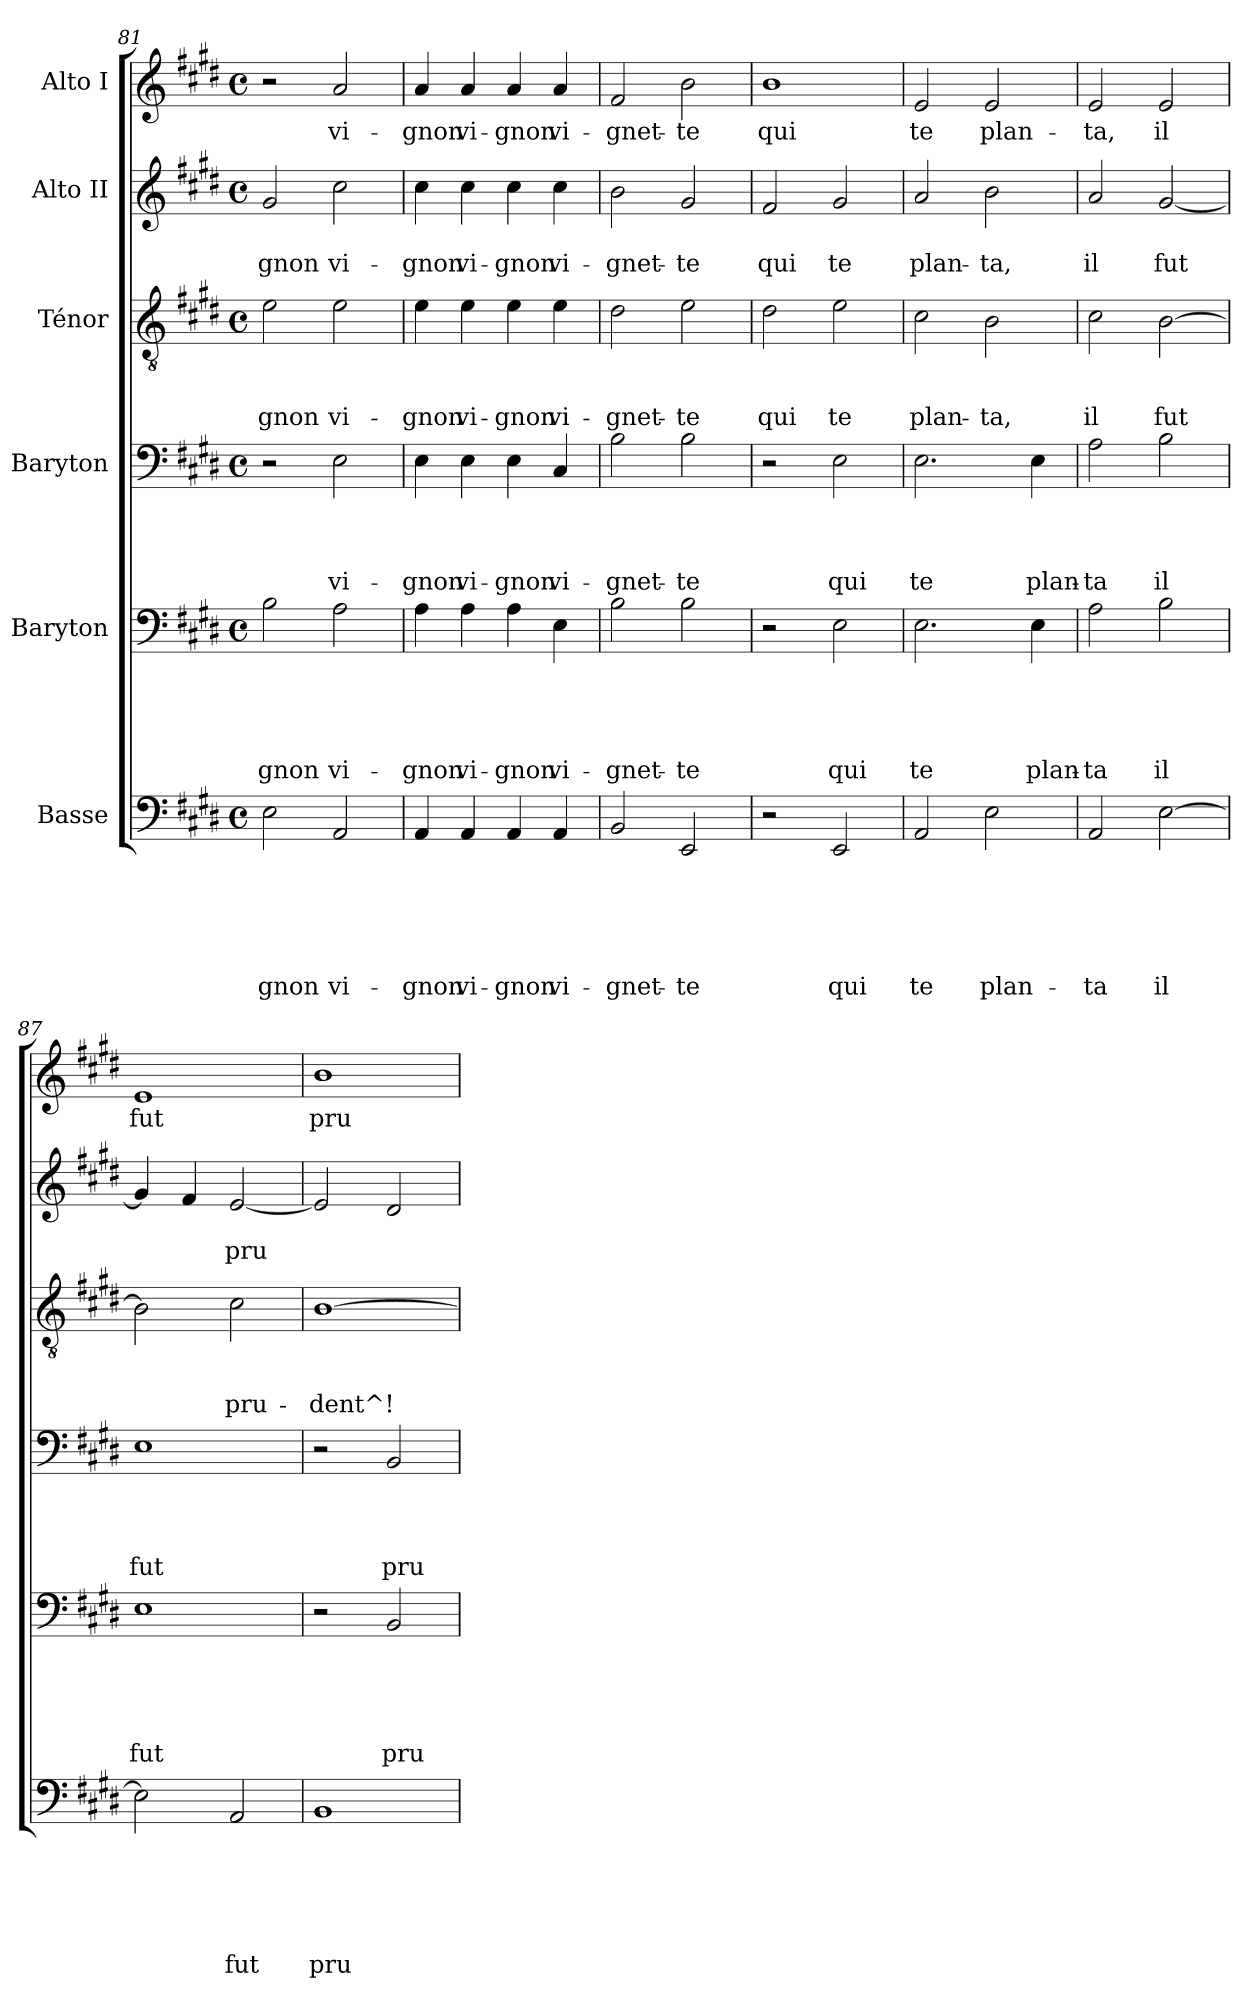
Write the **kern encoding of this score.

**kern	**text	**text	**text	**text	**text	**text	**kern	**text	**text	**text	**text	**text	**kern	**text	**text	**text	**text	**kern	**text	**text	**text	**kern	**text	**text	**kern	**text
*part6	*part6	*part6	*part6	*part6	*part6	*part6	*part5	*part5	*part5	*part5	*part5	*part5	*part4	*part4	*part4	*part4	*part4	*part3	*part3	*part3	*part3	*part2	*part2	*part2	*part1	*part1
*staff6	*staff6	*staff6	*staff6	*staff6	*staff6	*staff6	*staff5	*staff5	*staff5	*staff5	*staff5	*staff5	*staff4	*staff4	*staff4	*staff4	*staff4	*staff3	*staff3	*staff3	*staff3	*staff2	*staff2	*staff2	*staff1	*staff1
*I"Basse	*	*	*	*	*	*	*I"Baryton	*	*	*	*	*	*I"Baryton	*	*	*	*	*I"Ténor	*	*	*	*I"Alto II	*	*	*I"Alto I	*
*clefF4	*	*	*	*	*	*	*clefF4	*	*	*	*	*	*clefF4	*	*	*	*	*clefGv2	*	*	*	*clefG2	*	*	*clefG2	*
*k[f#c#g#d#]	*	*	*	*	*	*	*k[f#c#g#d#]	*	*	*	*	*	*k[f#c#g#d#]	*	*	*	*	*k[f#c#g#d#]	*	*	*	*k[f#c#g#d#]	*	*	*k[f#c#g#d#]	*
*E:	*	*	*	*	*	*	*E:	*	*	*	*	*	*E:	*	*	*	*	*E:	*	*	*	*E:	*	*	*E:	*
*M4/4	*	*	*	*	*	*	*M4/4	*	*	*	*	*	*M4/4	*	*	*	*	*M4/4	*	*	*	*M4/4	*	*	*M4/4	*
*met(c)	*	*	*	*	*	*	*met(c)	*	*	*	*	*	*met(c)	*	*	*	*	*met(c)	*	*	*	*met(c)	*	*	*met(c)	*
=81	=81	=81	=81	=81	=81	=81	=81	=81	=81	=81	=81	=81	=81	=81	=81	=81	=81	=81	=81	=81	=81	=81	=81	=81	=81	=81
!	!	!	!	!	!	!LO:LY:b	!	!	!	!	!	!LO:LY:b	!	!	!	!	!	!	!	!	!LO:LY:b	!	!	!LO:LY:b	!	!
2E\	.	.	.	.	.	-gnon	2B\	.	.	.	.	-gnon	2r	.	.	.	.	2e\	.	.	-gnon	2g#/	.	-gnon	2r	.
!	!	!	!	!	!	!LO:LY:b	!	!	!	!	!	!LO:LY:b	!	!	!	!	!LO:LY:b	!	!	!	!LO:LY:b	!	!	!LO:LY:b	!	!LO:LY:b
2AA/	.	.	.	.	.	vi-	2A\	.	.	.	.	vi-	2E\	.	.	.	vi-	2e\	.	.	vi-	2cc#\	.	vi-	2a/	vi-
=82	=82	=82	=82	=82	=82	=82	=82	=82	=82	=82	=82	=82	=82	=82	=82	=82	=82	=82	=82	=82	=82	=82	=82	=82	=82	=82
!	!	!	!	!	!	!LO:LY:b	!	!	!	!	!	!LO:LY:b	!	!	!	!	!LO:LY:b	!	!	!	!LO:LY:b	!	!	!LO:LY:b	!	!LO:LY:b
4AA/	.	.	.	.	.	-gnon	4A\	.	.	.	.	-gnon	4E\	.	.	.	-gnon	4e\	.	.	-gnon	4cc#\	.	-gnon	4a/	-gnon
!	!	!	!	!	!	!LO:LY:b	!	!	!	!	!	!LO:LY:b	!	!	!	!	!LO:LY:b	!	!	!	!LO:LY:b	!	!	!LO:LY:b	!	!LO:LY:b
4AA/	.	.	.	.	.	vi-	4A\	.	.	.	.	vi-	4E\	.	.	.	vi-	4e\	.	.	vi-	4cc#\	.	vi-	4a/	vi-
!	!	!	!	!	!	!LO:LY:b	!	!	!	!	!	!LO:LY:b	!	!	!	!	!LO:LY:b	!	!	!	!LO:LY:b	!	!	!LO:LY:b	!	!LO:LY:b
4AA/	.	.	.	.	.	-gnon	4A\	.	.	.	.	-gnon	4E\	.	.	.	-gnon	4e\	.	.	-gnon	4cc#\	.	-gnon	4a/	-gnon
!	!	!	!	!	!	!LO:LY:b	!	!	!	!	!	!LO:LY:b	!	!	!	!	!LO:LY:b	!	!	!	!LO:LY:b	!	!	!LO:LY:b	!	!LO:LY:b
4AA/	.	.	.	.	.	vi-	4E\	.	.	.	.	vi-	4C#/	.	.	.	vi-	4e\	.	.	vi-	4cc#\	.	vi-	4a/	vi-
=83	=83	=83	=83	=83	=83	=83	=83	=83	=83	=83	=83	=83	=83	=83	=83	=83	=83	=83	=83	=83	=83	=83	=83	=83	=83	=83
!	!	!	!	!	!	!LO:LY:b	!	!	!	!	!	!LO:LY:b	!	!	!	!	!LO:LY:b	!	!	!	!LO:LY:b	!	!	!LO:LY:b	!	!LO:LY:b
2BB/	.	.	.	.	.	-gnet-	2B\	.	.	.	.	-gnet-	2B\	.	.	.	-gnet-	2d#\	.	.	-gnet-	2b\	.	-gnet-	2f#/	-gnet-
!	!	!	!	!	!	!LO:LY:b	!	!	!	!	!	!LO:LY:b	!	!	!	!	!LO:LY:b	!	!	!	!LO:LY:b	!	!	!LO:LY:b	!	!LO:LY:b
2EE/	.	.	.	.	.	-te	2B\	.	.	.	.	-te	2B\	.	.	.	-te	2e\	.	.	-te	2g#/	.	-te	2b\	-te
=84	=84	=84	=84	=84	=84	=84	=84	=84	=84	=84	=84	=84	=84	=84	=84	=84	=84	=84	=84	=84	=84	=84	=84	=84	=84	=84
!	!	!	!	!	!	!	!	!	!	!	!	!	!	!	!	!	!	!	!	!	!LO:LY:b	!	!	!LO:LY:b	!	!LO:LY:b
2r	.	.	.	.	.	.	2r	.	.	.	.	.	2r	.	.	.	.	2d#\	.	.	qui	2f#/	.	qui	1b	qui
!	!	!	!	!	!	!LO:LY:b	!	!	!	!	!	!LO:LY:b	!	!	!	!	!LO:LY:b	!	!	!	!LO:LY:b	!	!	!LO:LY:b	!	!
2EE/	.	.	.	.	.	qui	2E\	.	.	.	.	qui	2E\	.	.	.	qui	2e\	.	.	te	2g#/	.	te	.	.
!!LO:PB:g=z
=85	=85	=85	=85	=85	=85	=85	=85	=85	=85	=85	=85	=85	=85	=85	=85	=85	=85	=85	=85	=85	=85	=85	=85	=85	=85	=85
!	!	!	!	!	!	!LO:LY:b	!	!	!	!	!	!LO:LY:b	!	!	!	!	!LO:LY:b	!	!	!	!LO:LY:b	!	!	!LO:LY:b	!	!LO:LY:b
2AA/	.	.	.	.	.	te	2.E\	.	.	.	.	te	2.E\	.	.	.	te	2c#\	.	.	plan-	2a/	.	plan-	2e/	te
!	!	!	!	!	!	!LO:LY:b	!	!	!	!	!	!	!	!	!	!	!	!	!	!	!LO:LY:b	!	!	!LO:LY:b	!	!LO:LY:b
2E\	.	.	.	.	.	plan-	.	.	.	.	.	.	.	.	.	.	.	2B\	.	.	-ta,	2b\	.	-ta,	2e/	plan-
!	!	!	!	!	!	!	!	!	!	!	!	!LO:LY:b	!	!	!	!	!LO:LY:b	!	!	!	!	!	!	!	!	!
.	.	.	.	.	.	.	4E\	.	.	.	.	plan-	4E\	.	.	.	plan-	.	.	.	.	.	.	.	.	.
=86	=86	=86	=86	=86	=86	=86	=86	=86	=86	=86	=86	=86	=86	=86	=86	=86	=86	=86	=86	=86	=86	=86	=86	=86	=86	=86
!	!	!	!	!	!	!LO:LY:b	!	!	!	!	!	!LO:LY:b	!	!	!	!	!LO:LY:b	!	!	!	!LO:LY:b	!	!	!LO:LY:b	!	!LO:LY:b
2AA/	.	.	.	.	.	-ta	2A\	.	.	.	.	-ta	2A\	.	.	.	-ta	2c#\	.	.	il	2a/	.	il	2e/	-ta,
!	!	!	!	!	!	!LO:LY:b	!	!	!	!	!	!LO:LY:b	!	!	!	!	!LO:LY:b	!	!	!	!LO:LY:b	!	!	!LO:LY:b	!	!LO:LY:b
[>2E\	.	.	.	.	.	il	2B\	.	.	.	.	il	2B\	.	.	.	il	[>2B\	.	.	fut	[<2g#/	.	fut	2e/	il
=87	=87	=87	=87	=87	=87	=87	=87	=87	=87	=87	=87	=87	=87	=87	=87	=87	=87	=87	=87	=87	=87	=87	=87	=87	=87	=87
!	!	!	!	!	!	!	!	!	!	!	!	!LO:LY:b	!	!	!	!	!LO:LY:b	!	!	!	!	!	!	!	!	!LO:LY:b
2E\]	.	.	.	.	.	.	1E	.	.	.	.	fut	1E	.	.	.	fut	2B\]	.	.	.	4g#/]	.	.	1e	fut
.	.	.	.	.	.	.	.	.	.	.	.	.	.	.	.	.	.	.	.	.	.	4f#/	.	.	.	.
!	!	!	!	!	!	!LO:LY:b	!	!	!	!	!	!	!	!	!	!	!	!	!	!	!LO:LY:b	!	!	!LO:LY:b	!	!
2AA/	.	.	.	.	.	fut	.	.	.	.	.	.	.	.	.	.	.	2c#\	.	.	pru-	[<2e/	.	pru	.	.
=88	=88	=88	=88	=88	=88	=88	=88	=88	=88	=88	=88	=88	=88	=88	=88	=88	=88	=88	=88	=88	=88	=88	=88	=88	=88	=88
!	!	!	!	!	!	!LO:LY:b	!	!	!	!	!	!	!	!	!	!	!	!	!	!	!LO:LY:b	!	!	!	!	!LO:LY:b
1BB	.	.	.	.	.	pru-	2r	.	.	.	.	.	2r	.	.	.	.	[>1B	.	.	-dent^!	2e/]	.	.	1b	pru-
!	!	!	!	!	!	!	!	!	!	!	!	!LO:LY:b	!	!	!	!	!LO:LY:b	!	!	!	!	!	!	!	!	!
.	.	.	.	.	.	.	2BB/	.	.	.	.	pru-	2BB/	.	.	.	pru-	.	.	.	.	2d#/	.	.	.	.
=	=	=	=	=	=	=	=	=	=	=	=	=	=	=	=	=	=	=	=	=	=	=	=	=	=	=
*-	*-	*-	*-	*-	*-	*-	*-	*-	*-	*-	*-	*-	*-	*-	*-	*-	*-	*-	*-	*-	*-	*-	*-	*-	*-	*-
